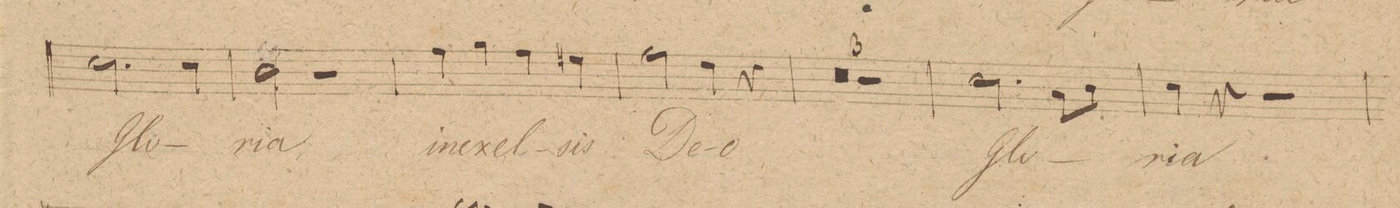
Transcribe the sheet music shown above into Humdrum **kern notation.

**kern	**text	**dynam
*I"Tenore.	*	*
*clefC4	*	*
*k[f#c#g#]	*	*
*met(c|)	*	*
*M2/2	*	*
2.B\	Glo-	.
4B\	.	.
=7	=7	=7
2A\	-ria	.
2r	.	.
=8	=8	=8
4e\	in	.
4f#\	ex-	.
4e\	-el-	.
4d#X\	-sis	.
=9	=9	=9
2e\	De-	.
4c#\	-o	.
4r	.	.
=10	=10	=10
0r	.	.
=11	=11	=11
=12	=12	=12
1r	.	.
=13	=13	=13
2.B\	Glo-	.
8G#\L	.	.
8A\J	.	.
=14	=14	=14
4B\	-ria	.
4r	.	.
2r	.	.
=15	=15	=15
*-	*-	*-
